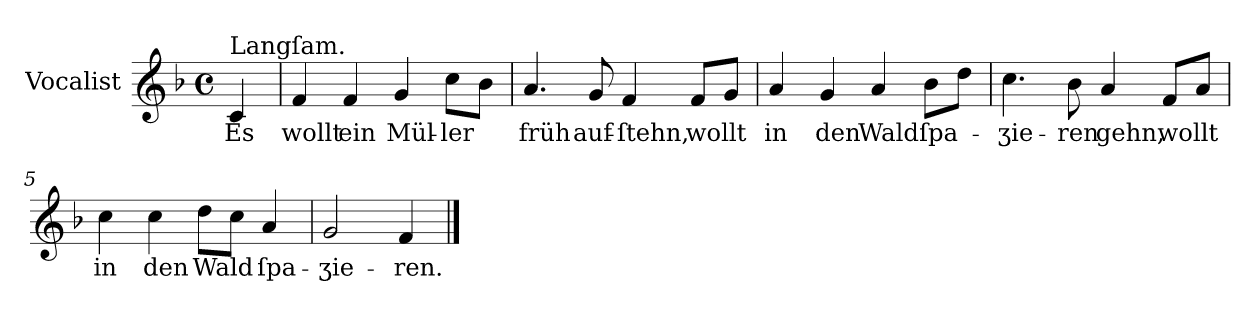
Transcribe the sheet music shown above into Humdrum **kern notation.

**kern	**text
*part1	*part1
*staff1	*staff1
*I"Vocalist	*
*k[b-]	*
*F:	*
*M4/4	*
*met(c)	*
=	=
!LO:TX:a:t=Langſam.	!
4c	Es
=1	=1
4f	wollt
4f	ein
4g	Mül-
8ccL	-ler
8b-J	.
=2	=2
4.a	früh
8g	auf-
4f	-ſtehn,
8fL	wollt
8gJ	.
=3	=3
4a	in
4g	den
4a	Wald
8b-L	ſpa-
8ddJ	.
=4	=4
4.cc	-ʒie-
8b-	-ren
4a	gehn,
8fL	wollt
8aJ	.
=5	=5
4cc	in
4cc	den
8ddL	Wald
8ccJ	.
4a	ſpa-
=6	=6
2g	-ʒie-
4f	-ren.
==	==
*-	*-
